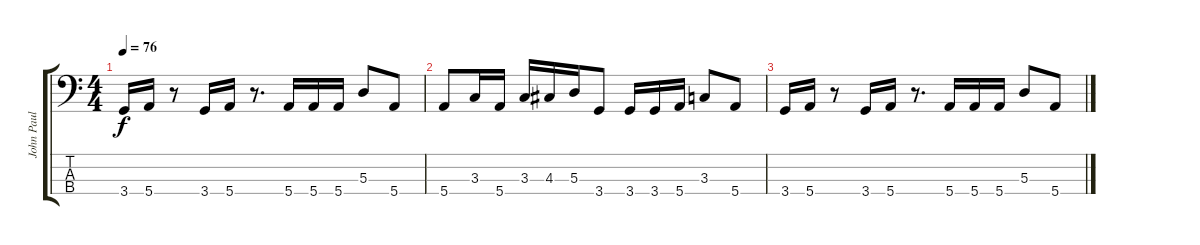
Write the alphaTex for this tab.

\track ("John Paul Jones" "John Paul ") {instrument electricbassfinger}
\staff {score tabs}
\tuning (G2 D2 A1 E1) {hide}
\ts (4 4)
\tempo 76
\clef f4
\ks c
3.4.16{dy f} 5.4.16 r.8 3.4.16 5.4.16 r.8{d} 5.4.16 5.4.16 5.4.16 5.3.8 5.4.8 |
5.4.8 3.3.16 5.4.16 3.3.16 4.3.16 5.3.16 3.4.8 3.4.16 3.4.16 5.4.16 3.3.8 5.4.8 |
3.4.16 5.4.16 r.8 3.4.16 5.4.16 r.8{d} 5.4.16 5.4.16 5.4.16 5.3.8 5.4.8
